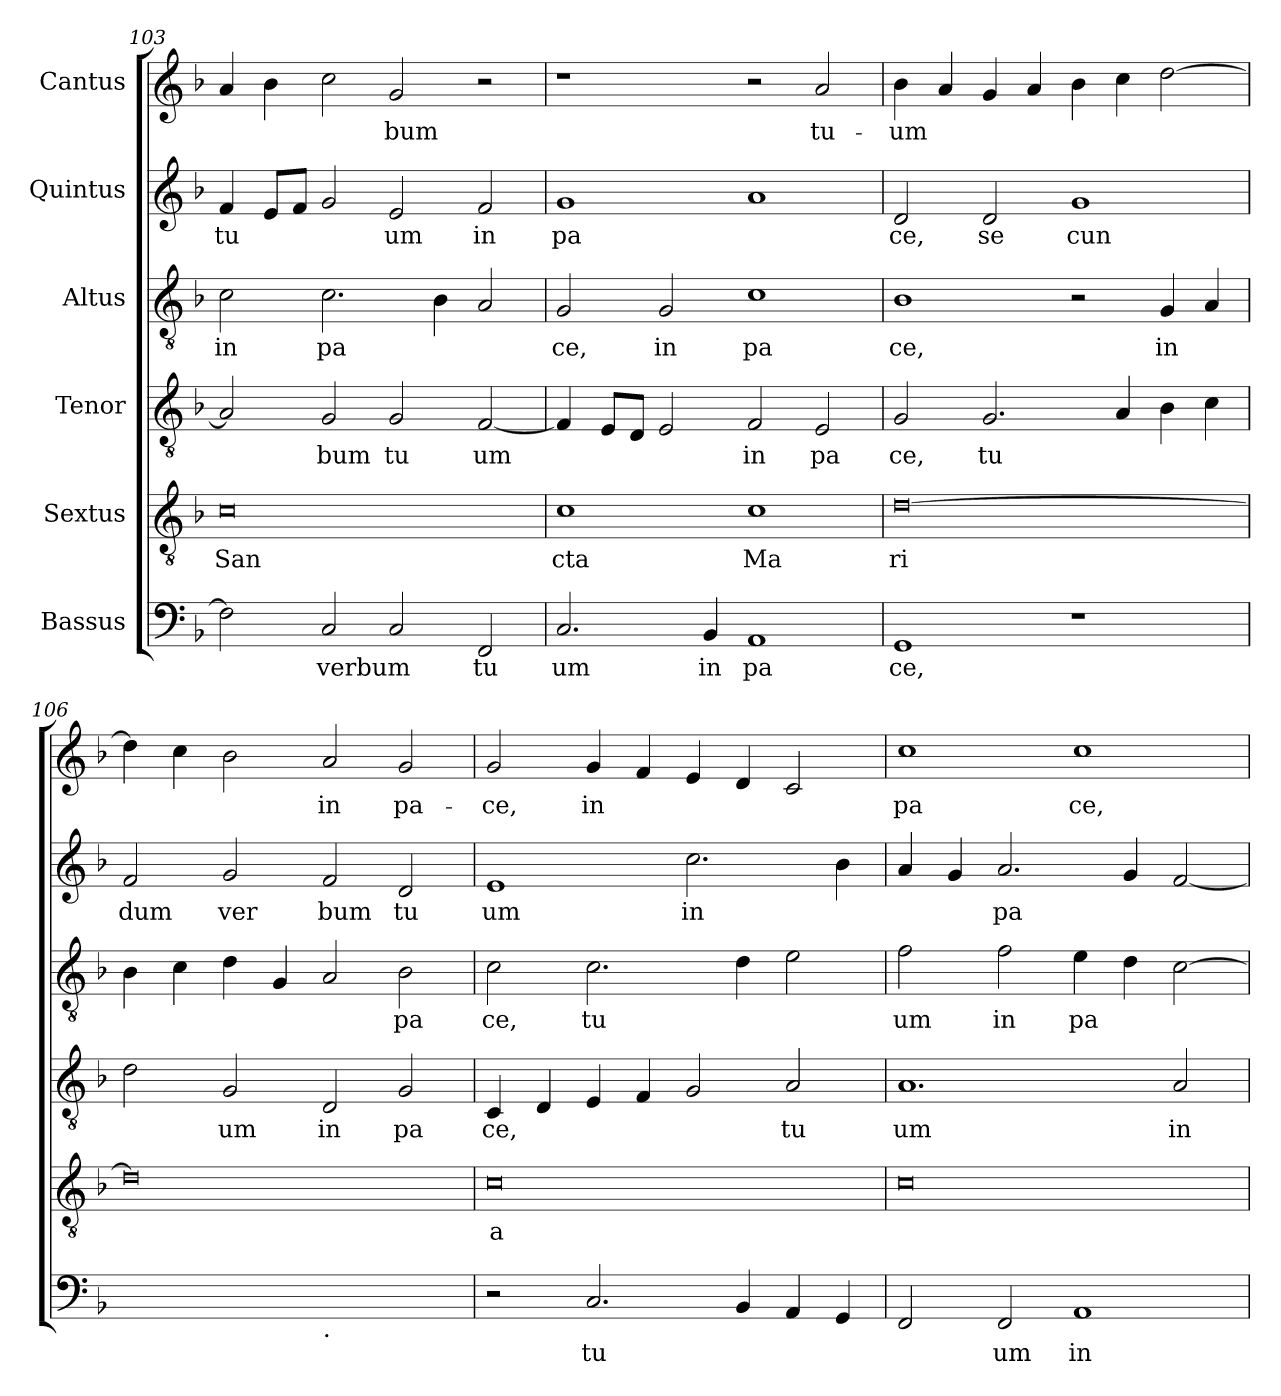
**kern	**text	**kern	**text	**kern	**text	**kern	**text	**kern	**text	**kern	**text
*part6	*part6	*part5	*part5	*part4	*part4	*part3	*part3	*part2	*part2	*part1	*part1
*staff6	*staff6	*staff5	*staff5	*staff4	*staff4	*staff3	*staff3	*staff2	*staff2	*staff1	*staff1
*I"Bassus	*	*I"Sextus	*	*I"Tenor	*	*I"Altus	*	*I"Quintus	*	*I"Cantus	*
!!LO:LB:g=z
*clefF4	*	*clefGv2	*	*clefGv2	*	*clefGv2	*	*clefG2	*	*clefG2	*
*k[b-]	*	*k[b-]	*	*k[b-]	*	*k[b-]	*	*k[b-]	*	*k[b-]	*
*F:	*	*F:	*	*F:	*	*F:	*	*F:	*	*F:	*
=103	=103	=103	=103	=103	=103	=103	=103	=103	=103	=103	=103
!	!	!	!LO:LY:b	!	!	!	!LO:LY:b	!	!LO:LY:b	!	!
2F\]	.	0c	San	2A/]	.	2c\	in	4f/	tu	4a/	.
.	.	.	.	.	.	.	.	8e/L	.	4b-\	.
.	.	.	.	.	.	.	.	8f/J	.	.	.
!	!LO:LY:b	!	!	!	!LO:LY:b	!	!LO:LY:b	!	!	!	!
2C/	verbum	.	.	2G/	-bum	2.c\	pa	2g/	.	2cc\	.
!	!	!	!	!	!LO:LY:b	!	!	!	!LO:LY:b	!	!LO:LY:b
2C/	.	.	.	2G/	tu	.	.	2e/	um	2g/	-bum
.	.	.	.	.	.	4B-\	.	.	.	.	.
!	!LO:LY:b	!	!	!	!LO:LY:b	!	!	!	!LO:LY:b	!	!
2FF/	tu	.	.	[<2F/	um	2A/	.	2f/	in	2r	.
=104	=104	=104	=104	=104	=104	=104	=104	=104	=104	=104	=104
!	!LO:LY:b	!	!LO:LY:b	!	!	!	!LO:LY:b	!	!LO:LY:b	!	!
2.C/	um	1c	cta	4F/]	.	2G/	ce,	1g	pa	1r	.
.	.	.	.	8E/L	.	.	.	.	.	.	.
.	.	.	.	8D/J	.	.	.	.	.	.	.
!	!	!	!	!	!	!	!LO:LY:b	!	!	!	!
.	.	.	.	2E/	.	2G/	in	.	.	.	.
!	!LO:LY:b	!	!	!	!	!	!	!	!	!	!
4BB-/	in	.	.	.	.	.	.	.	.	.	.
!	!LO:LY:b	!	!LO:LY:b	!	!LO:LY:b	!	!LO:LY:b	!	!	!	!
1AA	pa	1c	Ma	2F/	in	1c	pa	1a	.	2r	.
!	!	!	!	!	!LO:LY:b	!	!	!	!	!	!LO:LY:b
.	.	.	.	2E/	pa	.	.	.	.	2a/	tu-
=105	=105	=105	=105	=105	=105	=105	=105	=105	=105	=105	=105
!	!LO:LY:b	!	!LO:LY:b	!	!LO:LY:b	!	!LO:LY:b	!	!LO:LY:b	!	!LO:LY:b
1GG	ce,	[>0d	ri	2G/	ce,	1B-	ce,	2d/	ce,	4b-\	-um
.	.	.	.	.	.	.	.	.	.	4a/	.
!	!	!	!	!	!LO:LY:b	!	!	!	!LO:LY:b	!	!
.	.	.	.	2.G/	tu	.	.	2d/	se	4g/	.
.	.	.	.	.	.	.	.	.	.	4a/	.
!	!	!	!	!	!	!	!	!	!LO:LY:b	!	!
1r	.	.	.	.	.	2r	.	1g	cun	4b-\	.
.	.	.	.	4A/	.	.	.	.	.	4cc\	.
!	!	!	!	!	!	!	!LO:LY:b	!	!	!	!
.	.	.	.	4B-\	.	4G/	in	.	.	[>2dd\	.
.	.	.	.	4c\	.	4A/	.	.	.	.	.
=106	=106	=106	=106	=106	=106	=106	=106	=106	=106	=106	=106
!	!	!	!	!	!	!	!	!	!LO:LY:b	!	!
1ryy	.	0d]	.	2d\	.	4B-\	.	2f/	dum	4dd\]	.
.	.	.	.	.	.	4c\	.	.	.	4cc\	.
!	!	!	!	!	!LO:LY:b	!	!	!	!LO:LY:b	!	!
.	.	.	.	2G/	um	4d\	.	2g/	ver	2b-\	.
.	.	.	.	.	.	4G/	.	.	.	.	.
!LO:TX:b:t=.	!	!	!	!	!	!	!	!	!	!	!
!	!	!	!	!	!LO:LY:b	!	!	!	!LO:LY:b	!	!LO:LY:b
1ryy	.	.	.	2D/	in	2A/	.	2f/	bum	2a/	in
!	!	!	!	!	!LO:LY:b	!	!LO:LY:b	!	!LO:LY:b	!	!LO:LY:b
.	.	.	.	2G/	pa	2B-\	pa	2d/	tu	2g/	pa-
=107	=107	=107	=107	=107	=107	=107	=107	=107	=107	=107	=107
!	!	!	!LO:LY:b	!	!LO:LY:b	!	!LO:LY:b	!	!LO:LY:b	!	!LO:LY:b
2r	.	0c	a	4C/	ce,	2c\	ce,	1e	um	2g/	-ce,
.	.	.	.	4D/	.	.	.	.	.	.	.
!	!LO:LY:b	!	!	!	!	!	!LO:LY:b	!	!	!	!LO:LY:b
2.C/	tu	.	.	4E/	.	2.c\	tu	.	.	4g/	in
.	.	.	.	4F/	.	.	.	.	.	4f/	.
!	!	!	!	!	!	!	!	!	!LO:LY:b	!	!
.	.	.	.	2G/	.	.	.	2.cc\	in	4e/	.
4BB-/	.	.	.	.	.	4d\	.	.	.	4d/	.
!	!	!	!	!	!LO:LY:b	!	!	!	!	!	!
4AA/	.	.	.	2A/	tu	2e\	.	.	.	2c/	.
4GG/	.	.	.	.	.	.	.	4b-\	.	.	.
!!LO:PB:g=z
=108	=108	=108	=108	=108	=108	=108	=108	=108	=108	=108	=108
!	!	!	!	!	!LO:LY:b	!	!LO:LY:b	!	!	!	!LO:LY:b
2FF/	.	0c	.	1.A	um	2f\	um	4a/	.	1cc	pa
.	.	.	.	.	.	.	.	4g/	.	.	.
!	!LO:LY:b	!	!	!	!	!	!LO:LY:b	!	!LO:LY:b	!	!
2FF/	um	.	.	.	.	2f\	in	2.a/	pa	.	.
!	!LO:LY:b	!	!	!	!	!	!LO:LY:b	!	!	!	!LO:LY:b
1AA	in	.	.	.	.	4e\	pa	.	.	1cc	ce,
.	.	.	.	.	.	4d\	.	4g/	.	.	.
!	!	!	!	!	!LO:LY:b	!	!	!	!	!	!
.	.	.	.	2A/	in	[>2c\	.	[<2f/	.	.	.
=	=	=	=	=	=	=	=	=	=	=	=
*-	*-	*-	*-	*-	*-	*-	*-	*-	*-	*-	*-
